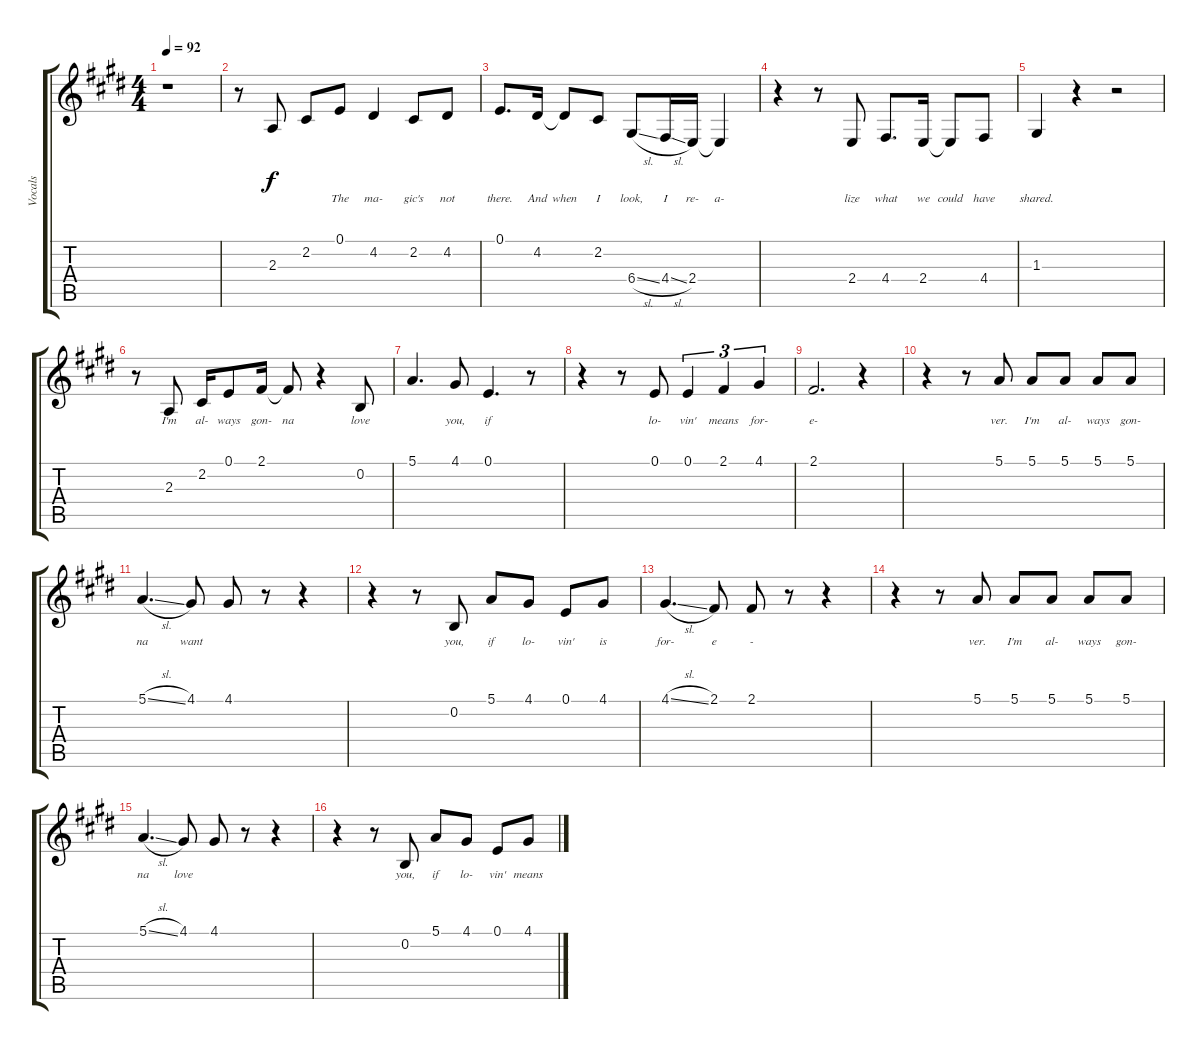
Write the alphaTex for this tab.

\track ("Vocals" "Vocals") {instrument clarinet}
\staff {score tabs}
\tuning (E4 B3 G3 D3 A2 E2) {hide}
\ts (4 4)
\tempo 92
\clef g2
\ks e
r.1{dy f} |
r.8 2.3.8{lyrics (0 "") lyrics (1 "") lyrics (2 "") lyrics (3 "") lyrics (4 "")} 2.2.8{lyrics (0 "") lyrics (1 "") lyrics (2 "") lyrics (3 "") lyrics (4 "")} 0.1.8{lyrics (0 "The") lyrics (1 "") lyrics (2 "") lyrics (3 "") lyrics (4 "")} 4.2.4{lyrics (0 "ma-") lyrics (1 "") lyrics (2 "") lyrics (3 "") lyrics (4 "")} 2.2.8{lyrics (0 "gic's") lyrics (1 "") lyrics (2 "") lyrics (3 "") lyrics (4 "")} 4.2.8{lyrics (0 "not") lyrics (1 "") lyrics (2 "") lyrics (3 "") lyrics (4 "")} |
0.1.8{d lyrics (0 "there.") lyrics (1 "") lyrics (2 "") lyrics (3 "") lyrics (4 "")} 4.2.16{lyrics (0 "And") lyrics (1 "") lyrics (2 "") lyrics (3 "") lyrics (4 "")} 4.2{t}.8{lyrics (0 "when") lyrics (1 "") lyrics (2 "") lyrics (3 "") lyrics (4 "")} 2.2.8{lyrics (0 "I") lyrics (1 "") lyrics (2 "") lyrics (3 "") lyrics (4 "")} 6.4{sl}.8{lyrics (0 "look,") lyrics (1 "") lyrics (2 "") lyrics (3 "") lyrics (4 "")} 4.4{sl}.16{lyrics (0 "I") lyrics (1 "") lyrics (2 "") lyrics (3 "") lyrics (4 "")} 2.4.16{lyrics (0 "re-") lyrics (1 "") lyrics (2 "") lyrics (3 "") lyrics (4 "")} 2.4{t}.4{lyrics (0 "a-") lyrics (1 "") lyrics (2 "") lyrics (3 "") lyrics (4 "")} |
r.4 r.8 2.4.8{lyrics (0 "lize") lyrics (1 "") lyrics (2 "") lyrics (3 "") lyrics (4 "")} 4.4.8{d lyrics (0 "what") lyrics (1 "") lyrics (2 "") lyrics (3 "") lyrics (4 "")} 2.4.16{lyrics (0 "we") lyrics (1 "") lyrics (2 "") lyrics (3 "") lyrics (4 "")} 2.4{t}.8{lyrics (0 "could") lyrics (1 "") lyrics (2 "") lyrics (3 "") lyrics (4 "")} 4.4.8{lyrics (0 "have") lyrics (1 "") lyrics (2 "") lyrics (3 "") lyrics (4 "")} |
1.3.4{lyrics (0 "shared.") lyrics (1 "") lyrics (2 "") lyrics (3 "") lyrics (4 "")} r.4 r.2 |
r.8 2.3.8{lyrics (0 "I'm") lyrics (1 "") lyrics (2 "") lyrics (3 "") lyrics (4 "")} 2.2.16{lyrics (0 "al-") lyrics (1 "") lyrics (2 "") lyrics (3 "") lyrics (4 "")} 0.1.8{lyrics (0 "ways") lyrics (1 "") lyrics (2 "") lyrics (3 "") lyrics (4 "")} 2.1.16{lyrics (0 "gon-") lyrics (1 "") lyrics (2 "") lyrics (3 "") lyrics (4 "")} 2.1{t}.8{lyrics (0 "na") lyrics (1 "") lyrics (2 "") lyrics (3 "") lyrics (4 "")} r.4 0.2.8{lyrics (0 "love") lyrics (1 "") lyrics (2 "") lyrics (3 "") lyrics (4 "")} |
5.1.4{d lyrics (0 "") lyrics (1 "") lyrics (2 "") lyrics (3 "") lyrics (4 "")} 4.1.8{lyrics (0 "you,") lyrics (1 "") lyrics (2 "") lyrics (3 "") lyrics (4 "")} 0.1.4{d lyrics (0 "if") lyrics (1 "") lyrics (2 "") lyrics (3 "") lyrics (4 "")} r.8 |
r.4 r.8 0.1.8{lyrics (0 "lo-") lyrics (1 "") lyrics (2 "") lyrics (3 "") lyrics (4 "")} 0.1.4{tu (3 2) lyrics (0 "vin'") lyrics (1 "") lyrics (2 "") lyrics (3 "") lyrics (4 "")} 2.1.4{tu (3 2) lyrics (0 "means") lyrics (1 "") lyrics (2 "") lyrics (3 "") lyrics (4 "")} 4.1.4{tu (3 2) lyrics (0 "for-") lyrics (1 "") lyrics (2 "") lyrics (3 "") lyrics (4 "")} |
2.1.2{d lyrics (0 "e-") lyrics (1 "") lyrics (2 "") lyrics (3 "") lyrics (4 "")} r.4 |
r.4 r.8 5.1.8{lyrics (0 "ver.") lyrics (1 "") lyrics (2 "") lyrics (3 "") lyrics (4 "")} 5.1.8{lyrics (0 "I'm") lyrics (1 "") lyrics (2 "") lyrics (3 "") lyrics (4 "")} 5.1.8{lyrics (0 "al-") lyrics (1 "") lyrics (2 "") lyrics (3 "") lyrics (4 "")} 5.1.8{lyrics (0 "ways") lyrics (1 "") lyrics (2 "") lyrics (3 "") lyrics (4 "")} 5.1.8{lyrics (0 "gon-") lyrics (1 "") lyrics (2 "") lyrics (3 "") lyrics (4 "")} |
5.1{sl}.4{d lyrics (0 "na") lyrics (1 "") lyrics (2 "") lyrics (3 "") lyrics (4 "")} 4.1.8{lyrics (0 "want") lyrics (1 "") lyrics (2 "") lyrics (3 "") lyrics (4 "")} 4.1.8{lyrics (0 "") lyrics (1 "") lyrics (2 "") lyrics (3 "") lyrics (4 "")} r.8 r.4 |
r.4 r.8 0.2.8{lyrics (0 "you,") lyrics (1 "") lyrics (2 "") lyrics (3 "") lyrics (4 "")} 5.1.8{lyrics (0 "if") lyrics (1 "") lyrics (2 "") lyrics (3 "") lyrics (4 "")} 4.1.8{lyrics (0 "lo-") lyrics (1 "") lyrics (2 "") lyrics (3 "") lyrics (4 "")} 0.1.8{lyrics (0 "vin'") lyrics (1 "") lyrics (2 "") lyrics (3 "") lyrics (4 "")} 4.1.8{lyrics (0 "is") lyrics (1 "") lyrics (2 "") lyrics (3 "") lyrics (4 "")} |
4.1{sl}.4{d lyrics (0 "for-") lyrics (1 "") lyrics (2 "") lyrics (3 "") lyrics (4 "")} 2.1.8{lyrics (0 "e") lyrics (1 "") lyrics (2 "") lyrics (3 "") lyrics (4 "")} 2.1.8{lyrics (0 "-") lyrics (1 "") lyrics (2 "") lyrics (3 "") lyrics (4 "")} r.8 r.4 |
r.4 r.8 5.1.8{lyrics (0 "ver.") lyrics (1 "") lyrics (2 "") lyrics (3 "") lyrics (4 "")} 5.1.8{lyrics (0 "I'm") lyrics (1 "") lyrics (2 "") lyrics (3 "") lyrics (4 "")} 5.1.8{lyrics (0 "al-") lyrics (1 "") lyrics (2 "") lyrics (3 "") lyrics (4 "")} 5.1.8{lyrics (0 "ways") lyrics (1 "") lyrics (2 "") lyrics (3 "") lyrics (4 "")} 5.1.8{lyrics (0 "gon-") lyrics (1 "") lyrics (2 "") lyrics (3 "") lyrics (4 "")} |
5.1{sl}.4{d lyrics (0 "na") lyrics (1 "") lyrics (2 "") lyrics (3 "") lyrics (4 "")} 4.1.8{lyrics (0 "love") lyrics (1 "") lyrics (2 "") lyrics (3 "") lyrics (4 "")} 4.1.8{lyrics (0 "") lyrics (1 "") lyrics (2 "") lyrics (3 "") lyrics (4 "")} r.8 r.4 |
r.4 r.8 0.2.8{lyrics (0 "you,") lyrics (1 "") lyrics (2 "") lyrics (3 "") lyrics (4 "")} 5.1.8{lyrics (0 "if") lyrics (1 "") lyrics (2 "") lyrics (3 "") lyrics (4 "")} 4.1.8{lyrics (0 "lo-") lyrics (1 "") lyrics (2 "") lyrics (3 "") lyrics (4 "")} 0.1.8{lyrics (0 "vin'") lyrics (1 "") lyrics (2 "") lyrics (3 "") lyrics (4 "")} 4.1.8{lyrics (0 "means") lyrics (1 "") lyrics (2 "") lyrics (3 "") lyrics (4 "")}
